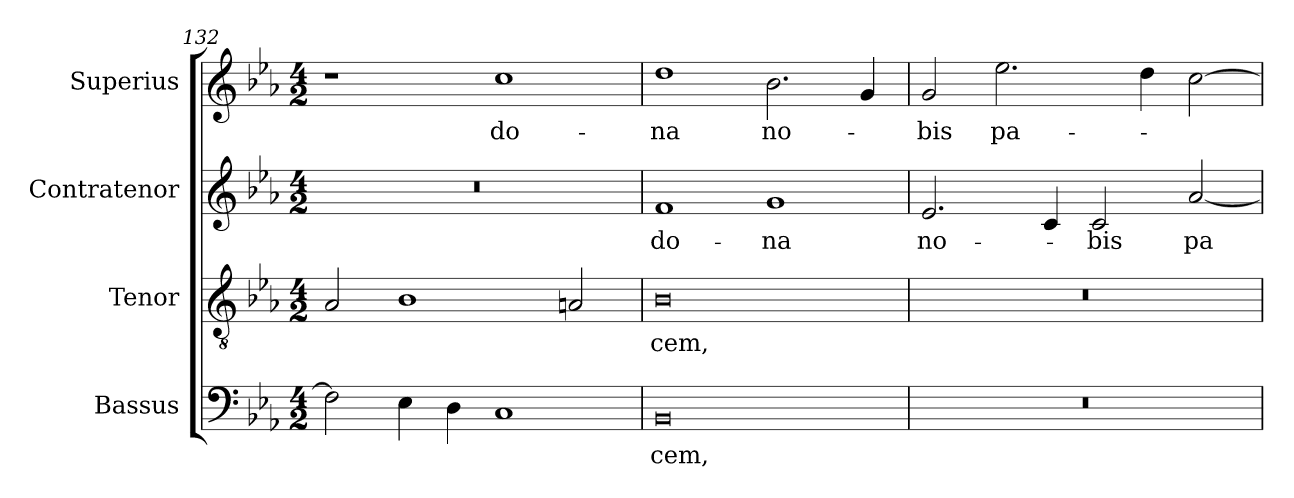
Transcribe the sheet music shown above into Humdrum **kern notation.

**kern	**text	**kern	**text	**kern	**text	**kern	**text
*part4	*part4	*part3	*part3	*part2	*part2	*part1	*part1
*staff4	*staff4	*staff3	*staff3	*staff2	*staff2	*staff1	*staff1
*I"Bassus	*	*I"Tenor	*	*I"Contratenor	*	*I"Superius	*
*I'B.	*	*I'T.	*	*	*	*	*
*clefF4	*	*clefGv2	*	*clefG2	*	*clefG2	*
*	*	*ITrd7c12	*	*ITrd7c12	*	*	*
*k[b-e-a-]	*	*k[b-e-a-]	*	*k[b-e-a-]	*	*k[b-e-a-]	*
*E-:	*	*E-:	*	*E-:	*	*E-:	*
*M4/2	*	*M4/2	*	*M4/2	*	*M4/2	*
=132	=132	=132	=132	=132	=132	=132	=132
!	!	!	!	!LO:N:vis=1	!	!	!
2Fi\]	.	2AA-i/	.	0r	.	1r	.
4E-i\	.	1BB-i	.	.	.	.	.
4Di\	.	.	.	.	.	.	.
!	!	!	!	!	!	!	!LO:LY:b:color=#000000
1Ci	.	.	.	.	.	1cci	do-
.	.	2AAi/	.	.	.	.	.
=133	=133	=133	=133	=133	=133	=133	=133
!	!LO:LY:b:color=#000000	!	!	!	!	!	!
!	!	!	!LO:LY:b:color=#000000	!	!	!	!
!	!	!	!	!	!LO:LY:b:color=#000000	!	!
!	!	!	!	!	!	!	!LO:LY:b:color=#000000
0BB-i	-cem,	0BB-i	-cem,	1Fi	do-	1ddi	-na
!	!	!	!	!	!LO:LY:b:color=#000000	!	!
!	!	!	!	!	!	!	!LO:LY:b:color=#000000
.	.	.	.	1Gi	-na	2.b-i\	no-
.	.	.	.	.	.	4gi/	.
=134	=134	=134	=134	=134	=134	=134	=134
!LO:N:vis=1	!	!LO:N:vis=1	!	!	!	!	!
!	!	!	!	!	!LO:LY:b:color=#000000	!	!
!	!	!	!	!	!	!	!LO:LY:b:color=#000000
0r	.	0r	.	2.E-i/	no-	2gi/	-bis
!	!	!	!	!	!	!	!LO:LY:b:color=#000000
.	.	.	.	.	.	2.ee-i\	pa-
.	.	.	.	4Ci/	.	.	.
!	!	!	!	!	!LO:LY:b:color=#000000	!	!
.	.	.	.	2Ci/	-bis	.	.
.	.	.	.	.	.	4ddi\	.
!	!	!	!	!	!LO:LY:b:color=#000000	!	!
.	.	.	.	[<2A-i/	pa-	[>2cci\	.
=	=	=	=	=	=	=	=
*-	*-	*-	*-	*-	*-	*-	*-
